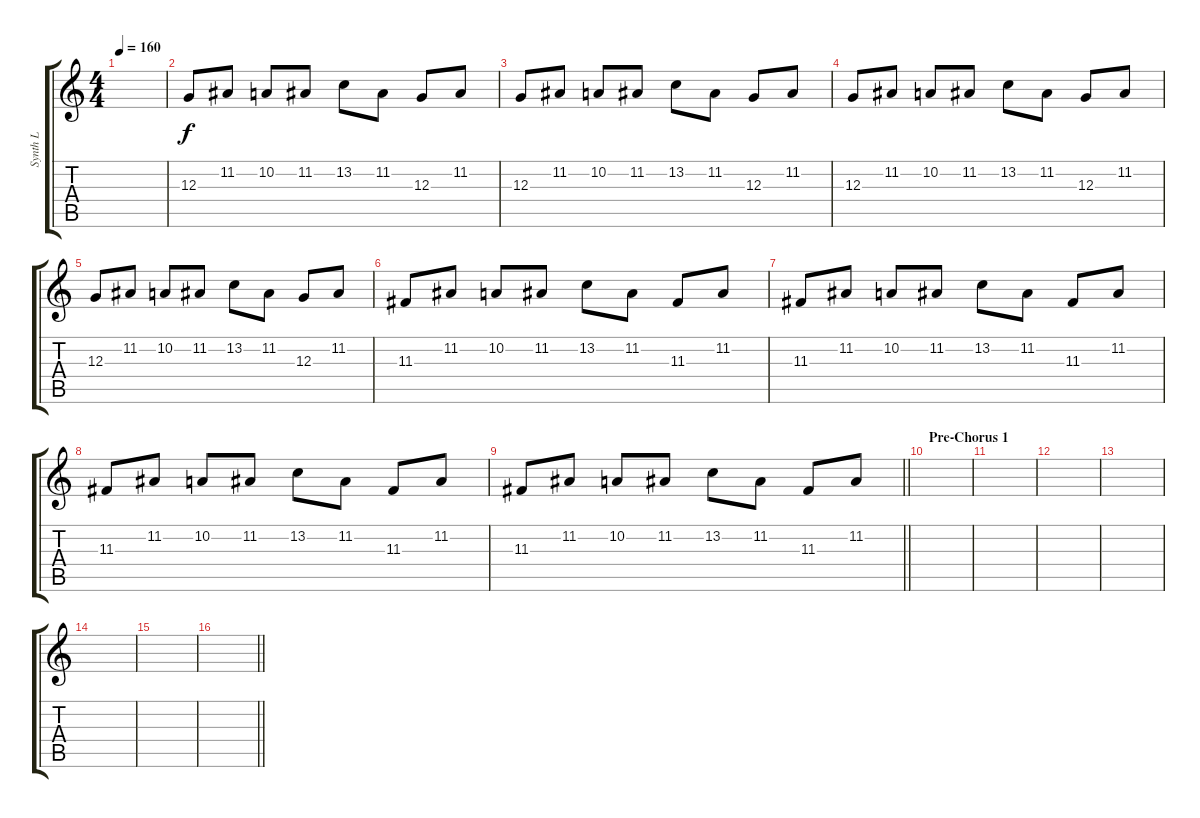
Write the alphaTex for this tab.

\track ("Synth L" "Synth L") {instrument orchestralharp}
\staff {score tabs}
\tuning (E4 B3 G3 D3 A2 E2) {hide}
\ts (4 4)
\tempo 160
\clef g2
\ks c
|
12.3.8 11.2.8 10.2.8 11.2.8 13.2.8 11.2.8 12.3.8 11.2.8 |
12.3.8 11.2.8 10.2.8 11.2.8 13.2.8 11.2.8 12.3.8 11.2.8 |
12.3.8 11.2.8 10.2.8 11.2.8 13.2.8 11.2.8 12.3.8 11.2.8 |
12.3.8 11.2.8 10.2.8 11.2.8 13.2.8 11.2.8 12.3.8 11.2.8 |
11.3.8 11.2.8 10.2.8 11.2.8 13.2.8 11.2.8 11.3.8 11.2.8 |
11.3.8 11.2.8 10.2.8 11.2.8 13.2.8 11.2.8 11.3.8 11.2.8 |
11.3.8 11.2.8 10.2.8 11.2.8 13.2.8 11.2.8 11.3.8 11.2.8 |
\barLineRight lightlight
11.3.8 11.2.8 10.2.8 11.2.8 13.2.8 11.2.8 11.3.8 11.2.8 |
\section ("" "Pre-Chorus 1")
|
|
|
|
|
|
\barLineRight lightlight
